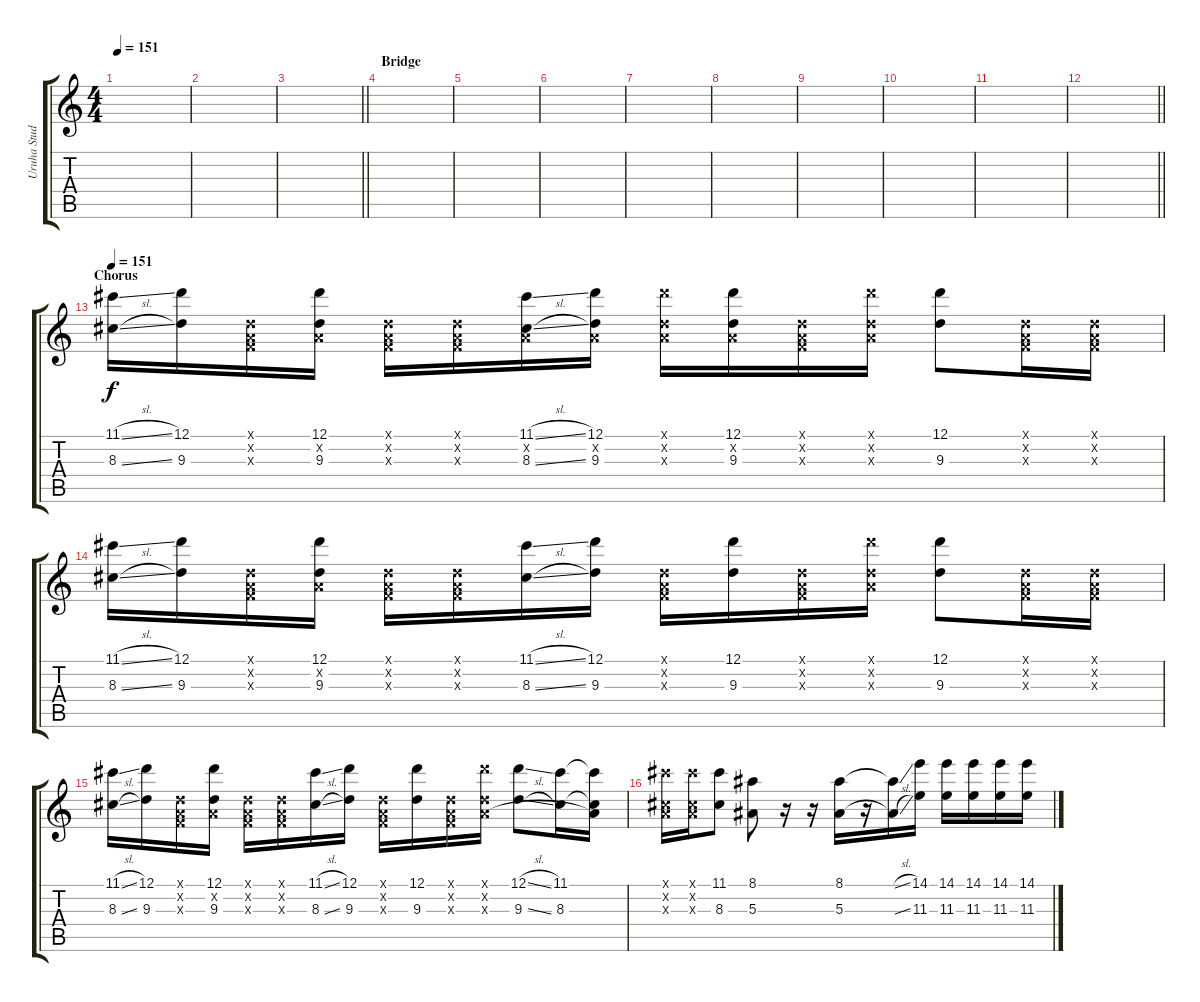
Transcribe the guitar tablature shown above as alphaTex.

\track ("Uruha Studio" "Uruha Stud") {instrument overdrivenguitar}
\staff {score tabs}
\tuning (D4 A3 F3 C3 G2 D2) {hide}
\ts (4 4)
\tempo 151
\clef g2
\ks c
|
|
\barLineRight lightlight
|
\section ("" "Bridge")
|
|
|
|
|
|
|
|
\barLineRight lightlight
|
\section ("" "Chorus")
\tempo 151
(11.1{sl} 8.3{sl}).16 (12.1 9.3).16 (0.1{x} 0.2{x} 0.3{x}).16 (12.1 0.2{x} 9.3).16 (0.1{x} 0.2{x} 0.3{x}).16 (0.1{x} 0.2{x} 0.3{x}).16 (11.1{sl} 0.2{x} 8.3{sl}).16 (12.1 0.2{x} 9.3).16 (12.1{x} 0.2{x} 9.3{x}).16 (12.1 0.2{x} 9.3).16 (0.1{x} 0.2{x} 0.3{x}).16 (12.1{x} 0.2{x} 9.3{x}).16 (12.1 9.3).8 (0.1{x} 0.2{x} 0.3{x}).16 (0.1{x} 0.2{x} 0.3{x}).16 |
(11.1{sl} 8.3{sl}).16 (12.1 9.3).16 (0.1{x} 0.2{x} 0.3{x}).16 (12.1 0.2{x} 9.3).16 (0.1{x} 0.2{x} 0.3{x}).16 (0.1{x} 0.2{x} 0.3{x}).16 (11.1{sl} 8.3{sl}).16 (12.1 9.3).16 (0.1{x} 0.2{x} 0.3{x}).16 (12.1 9.3).16 (0.1{x} 0.2{x} 0.3{x}).16 (12.1{x} 0.2{x} 9.3{x}).16 (12.1 9.3).8 (0.1{x} 0.2{x} 0.3{x}).16 (0.1{x} 0.2{x} 0.3{x}).16 |
(11.1{sl} 8.3{sl}).16 (12.1 9.3).16 (0.1{x} 0.2{x} 0.3{x}).16 (12.1 0.2{x} 9.3).16 (0.1{x} 0.2{x} 0.3{x}).16 (0.1{x} 0.2{x} 0.3{x}).16 (11.1{sl} 8.3{sl}).16 (12.1 9.3).16 (0.1{x} 0.2{x} 0.3{x}).16 (12.1 9.3).16 (0.1{x} 0.2{x} 0.3{x}).16 (12.1{x} 0.2{x} 9.3{x}).16 (12.1{sl} 9.3{sl}).8 (11.1 8.3).16 (11.1{t} 0.2{t} 8.3{t}).16 |
(11.1{x} 0.2{x} 8.3{x}).16 (11.1{x} 0.2{x} 8.3{x}).16 (11.1 8.3).8 (8.1 5.3).8 r.16 r.16 (8.1 5.3).16 r.16 (8.1{sl t} 5.3{sl t}).16 (14.1 11.3).16 (14.1 11.3).16 (14.1 11.3).16 (14.1 11.3).16 (14.1 11.3).16
